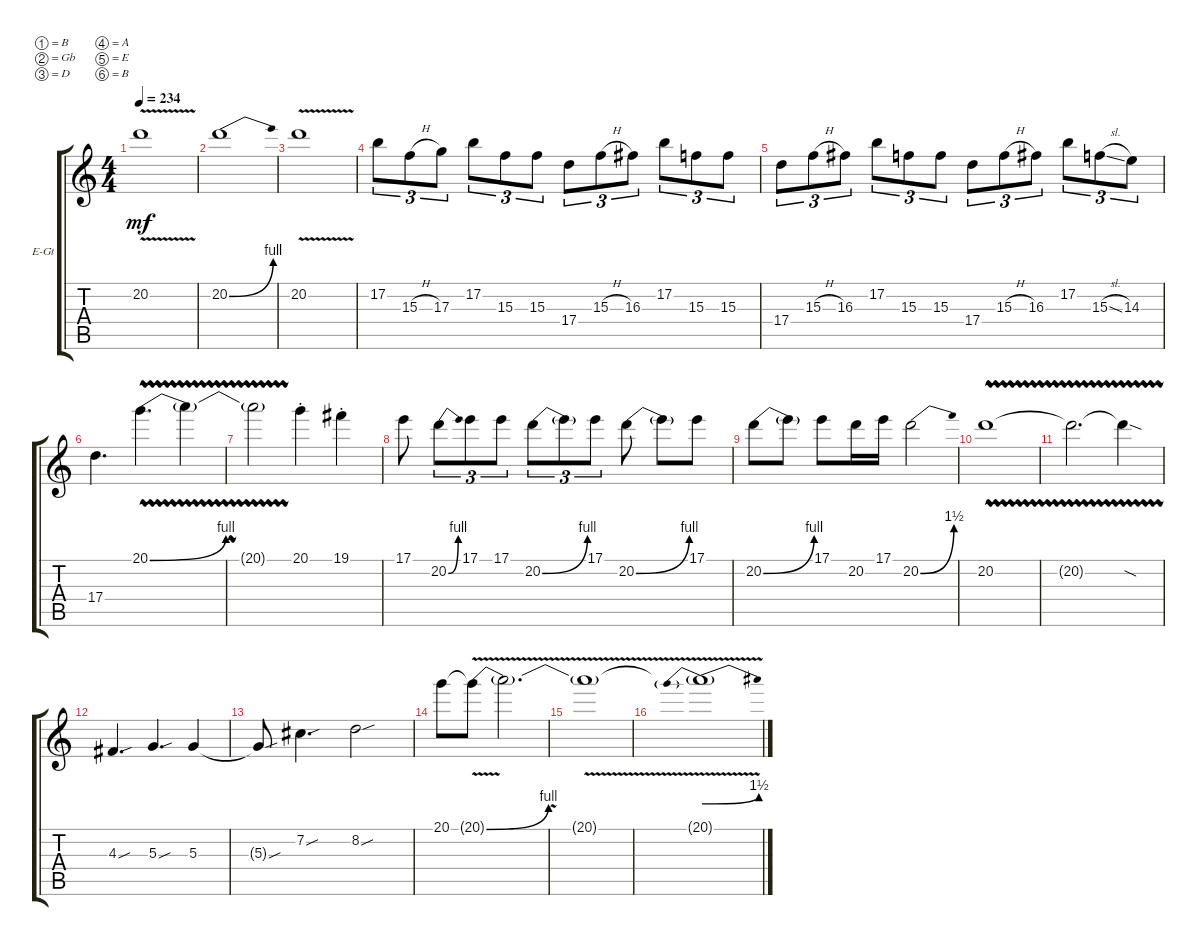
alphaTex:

\bracketExtendMode groupsimilarinstruments
\firstSystemTrackNameOrientation horizontal
\otherSystemsTrackNameOrientation horizontal
\track ("Lead Guitar 1" "E-Gt") {instrument overdrivenguitar}
\staff {score tabs}
\tuning (B3 Gb3 D3 A2 E2 B1)
\ts (4 4)
\tempo 234
\clef g2
\ks c
20.2{v t}.1{dy mf} |
20.2{be (bend 0 0 15 4)}.1 |
20.2{v}.1 |
17.2.8{tu (3 2)} 15.3{h}.8{tu (3 2)} 17.3.8{tu (3 2)} 17.2.8{tu (3 2)} 15.3.8{tu (3 2)} 15.3.8{tu (3 2)} 17.4.8{tu (3 2)} 15.3{h}.8{tu (3 2)} 16.3.8{tu (3 2)} 17.2.8{tu (3 2)} 15.3.8{tu (3 2)} 15.3.8{tu (3 2)} |
17.4.8{tu (3 2)} 15.3{h}.8{tu (3 2)} 16.3.8{tu (3 2)} 17.2.8{tu (3 2)} 15.3.8{tu (3 2)} 15.3.8{tu (3 2)} 17.4.8{tu (3 2)} 15.3{h}.8{tu (3 2)} 16.3.8{tu (3 2)} 17.2.8{tu (3 2)} 15.3{sl}.8{tu (3 2)} 14.3.8{tu (3 2)} |
17.4.4{d} 20.1{be (bend 0 0 15 4) vw}.4{d} 20.1{vw t}.4 |
20.1{vw t}.2 20.1{st}.4 19.1{st}.4 |
17.1.8 20.2{be (bend 0 0 15 4)}.8{tu (3 2)} 17.1.8{tu (3 2)} 17.1.8{tu (3 2)} 20.2{be (bend 0 0 15 4)}.8{tu (3 2)} 20.2{t}.8{tu (3 2)} 17.1.8{tu (3 2)} 20.2{be (bend 0 0 15 4)}.8 20.2{t}.8 17.1.8 |
20.2{be (bend 0 0 15 4)}.8 20.2{t}.8 17.1.8 20.2.16 17.1.16 20.2{be (bend 0 0 15 6)}.2 |
20.2{vw}.1 |
20.2{vw t}.2{d} 20.2{sod t}.4 |
4.3{sou}.4{d} 5.3{sou}.4{d} 5.3.4 |
5.3{sou t}.8 7.2{sou}.4{d} 8.2{sou}.2 |
20.1.8 20.1{be (bend 0 0 15 4) v t}.8 20.1{v t}.2{d} |
20.1{v t}.1 |
20.1{be (prebendbend 0 4 15 6) v t}.1
